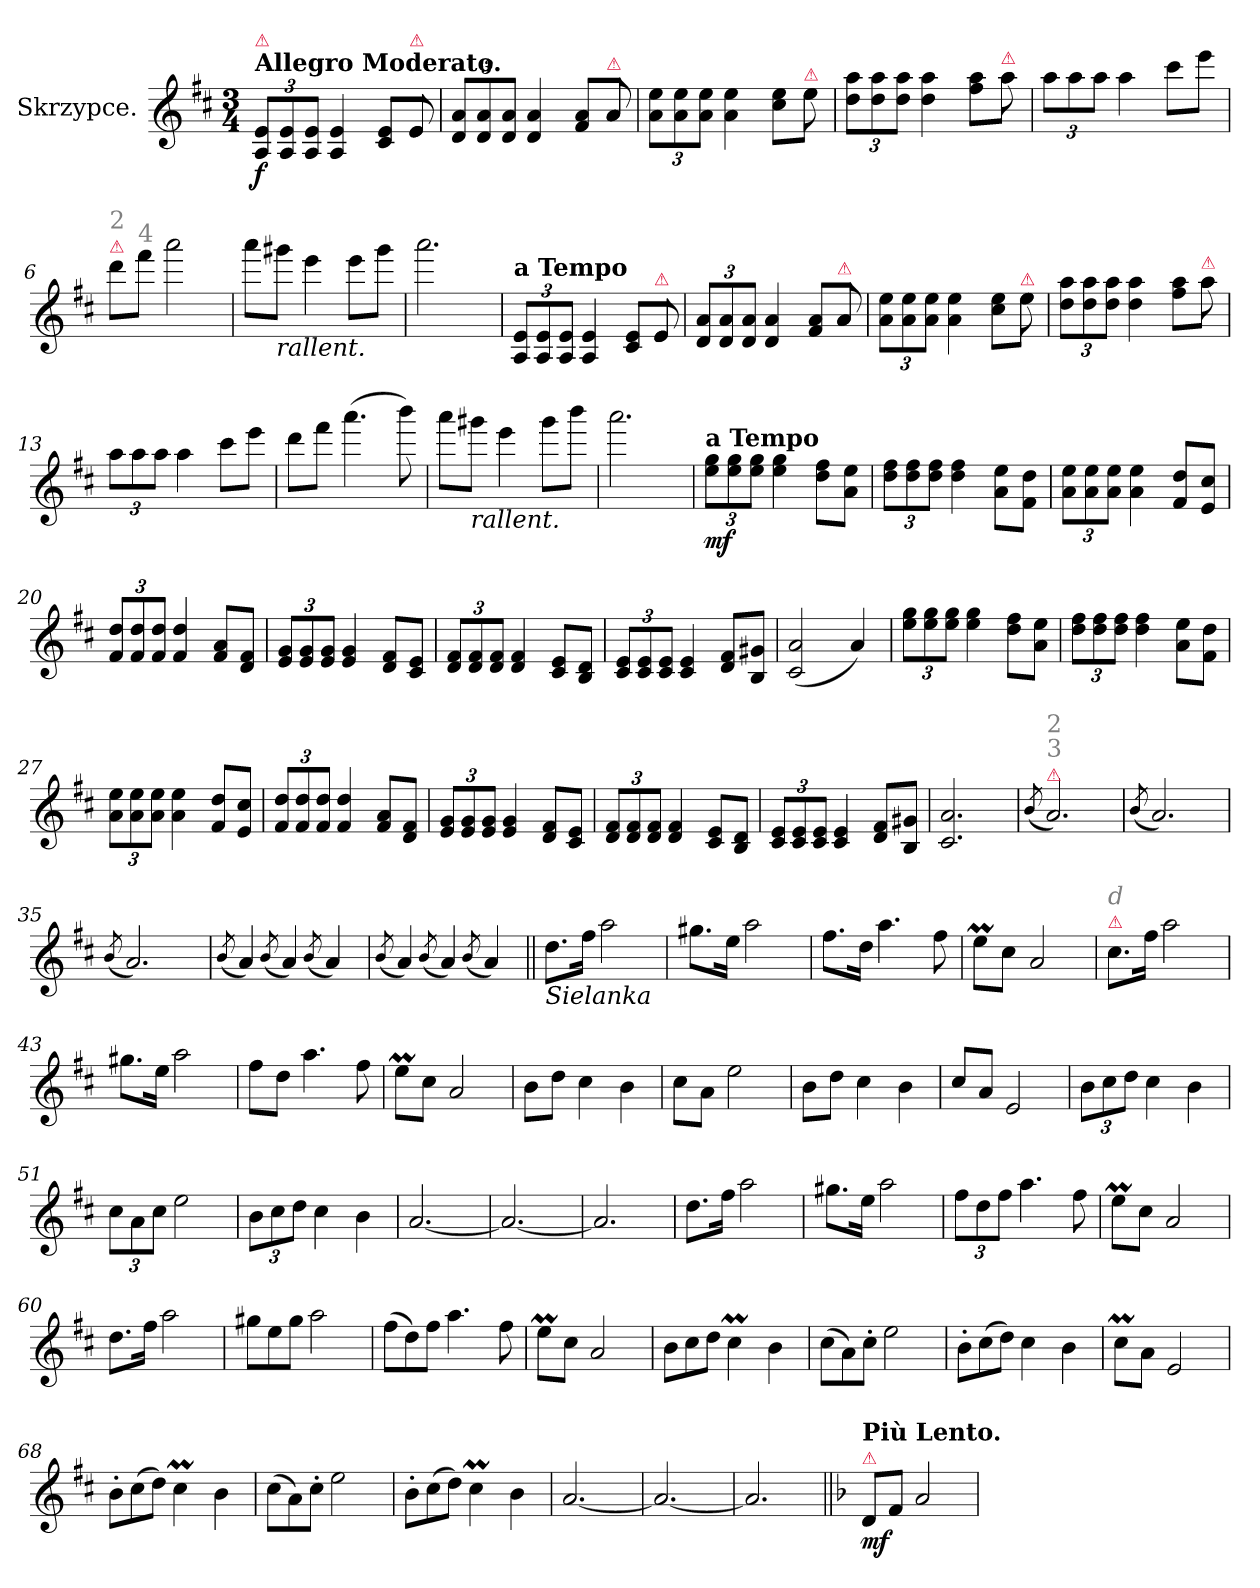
**kern	**dynam
*part1	*part1
*staff1	*staff1
*I"Skrzypce.	*
*clefG2	*
*k[f#c#]	*
*D:	*
*M3/4	*
=1	=1
*^	*
!LO:TX:a:B:t=Allegro Moderato.	!	!
!LO:TX:a:color=crimson:t=⚠	!	!
12A/ 12e/L	4ryy	f
12A/ 12e/	.	.
12A/ 12e/J	.	.
4A/ 4e/	4ryy	.
8c#/ 8e/L	8ryy	.
!LO:TX:a:color=crimson:t=⚠	!	!
8e/J	8e/	.
=2	=2	=2
12d/ 12a/L	4ryy	.
12d/ 12a/	.	.
12d/ 12a/J	.	.
4d/ 4a/	4ryy	.
8f#/ 8a/L	8ryy	.
!LO:TX:a:color=crimson:t=⚠	!	!
8a/J	8a/	.
=3	=3	=3
12a\ 12ee\L	4ryy	.
12a\ 12ee\	.	.
12a\ 12ee\J	.	.
4a\ 4ee\	4ryy	.
8cc#\ 8ee\L	8ryy	.
!LO:TX:a:color=crimson:t=⚠	!	!
8ee\J	8ee\	.
=4	=4	=4
12dd\ 12aa\L	4ryy	.
12dd\ 12aa\	.	.
12dd\ 12aa\J	.	.
4dd\ 4aa\	4ryy	.
8ff#\ 8aa\L	8ryy	.
!LO:TX:a:color=crimson:t=⚠	!	!
8aa\J	8aa\	.
*v	*v	*
=5	=5
12aa\L	.
12aa\	.
12aa\J	.
4aa\	.
8ccc#\L	.
8eee\J	.
=6	=6
!LO:TX:a:color=crimson:t=⚠	!
!LO:TX:a:color=grey:t=2	!
8ddd\L	.
!LO:TX:a:color=grey:t=4	!
8fff#\J	.
2aaa\	.
=7	=7
8aaa\L	.
!LO:TX:b:i:t=rallent.	!
8ggg#X\J	.
4eee\	.
8eee\L	.
8ggg#\J	.
=8	=8
2.aaa\	.
=9	=9
*^	*
!LO:TX:a:B:t=a Tempo	!	!
12A/ 12e/L	4ryy	.
12A/ 12e/	.	.
12A/ 12e/J	.	.
4A/ 4e/	4ryy	.
8c#/ 8e/L	8ryy	.
!LO:TX:a:color=crimson:t=⚠	!	!
8e/J	8e/	.
=10	=10	=10
12d/ 12a/L	4ryy	.
12d/ 12a/	.	.
12d/ 12a/J	.	.
4d/ 4a/	4ryy	.
8f#/ 8a/L	8ryy	.
!LO:TX:a:color=crimson:t=⚠	!	!
8a/J	8a/	.
=11	=11	=11
12a\ 12ee\L	4ryy	.
12a\ 12ee\	.	.
12a\ 12ee\J	.	.
4a\ 4ee\	4ryy	.
8cc#\ 8ee\L	8ryy	.
!LO:TX:a:color=crimson:t=⚠	!	!
8ee\J	8ee\	.
=12	=12	=12
12dd\ 12aa\L	4ryy	.
12dd\ 12aa\	.	.
12dd\ 12aa\J	.	.
4dd\ 4aa\	4ryy	.
8ff#\ 8aa\L	8ryy	.
!LO:TX:a:color=crimson:t=⚠	!	!
8aa\J	8aa\	.
*v	*v	*
=13	=13
12aa\L	.
12aa\	.
12aa\J	.
4aa\	.
8ccc#\L	.
8eee\J	.
=14	=14
8ddd\L	.
8fff#\J	.
(4.aaa\	.
8bbb\)	.
=15	=15
8aaa\L	.
!LO:TX:b:i:t=rallent.	!
8ggg#X\J	.
4eee\	.
8ggg#\L	.
8bbb\J	.
=16	=16
2.aaa\	.
=17	=17
!LO:TX:a:B:t=a Tempo	!
12ee\ 12gg\L	mf
12ee\ 12gg\	.
12ee\ 12gg\J	.
4ee\ 4gg\	.
8dd\ 8ff#\L	.
8a\ 8ee\J	.
=18	=18
12dd\ 12ff#\L	.
12dd\ 12ff#\	.
12dd\ 12ff#\J	.
4dd\ 4ff#\	.
8a\ 8ee\L	.
8f#\ 8dd\J	.
=19	=19
12a\ 12ee\L	.
12a\ 12ee\	.
12a\ 12ee\J	.
4a\ 4ee\	.
8f#/ 8dd/L	.
8e/ 8cc#/J	.
=20	=20
12f#/ 12dd/L	.
12f#/ 12dd/	.
12f#/ 12dd/J	.
4f#/ 4dd/	.
8f#/ 8a/L	.
8d/ 8f#/J	.
=21	=21
12e/ 12g/L	.
12e/ 12g/	.
12e/ 12g/J	.
4e/ 4g/	.
8d/ 8f#/L	.
8c#/ 8e/J	.
=22	=22
12d/ 12f#/L	.
12d/ 12f#/	.
12d/ 12f#/J	.
4d/ 4f#/	.
8c#/ 8e/L	.
8B/ 8d/J	.
=23	=23
12c#/ 12e/L	.
12c#/ 12e/	.
12c#/ 12e/J	.
4c#/ 4e/	.
8d/ 8f#/L	.
8B/ 8g#X/J	.
=24	=24
(2c#/ 2a/	.
4a/)	.
=25	=25
12ee\ 12gg\L	.
12ee\ 12gg\	.
12ee\ 12gg\J	.
4ee\ 4gg\	.
8dd\ 8ff#\L	.
8a\ 8ee\J	.
=26	=26
12dd\ 12ff#\L	.
12dd\ 12ff#\	.
12dd\ 12ff#\J	.
4dd\ 4ff#\	.
8a\ 8ee\L	.
8f#\ 8dd\J	.
=27	=27
12a\ 12ee\L	.
12a\ 12ee\	.
12a\ 12ee\J	.
4a\ 4ee\	.
8f#/ 8dd/L	.
8e/ 8cc#/J	.
=28	=28
12f#/ 12dd/L	.
12f#/ 12dd/	.
12f#/ 12dd/J	.
4f#/ 4dd/	.
8f#/ 8a/L	.
8d/ 8f#/J	.
=29	=29
12e/ 12g/L	.
12e/ 12g/	.
12e/ 12g/J	.
4e/ 4g/	.
8d/ 8f#/L	.
8c#/ 8e/J	.
=30	=30
12d/ 12f#/L	.
12d/ 12f#/	.
12d/ 12f#/J	.
4d/ 4f#/	.
8c#/ 8e/L	.
8B/ 8d/J	.
=31	=31
12c#/ 12e/L	.
12c#/ 12e/	.
12c#/ 12e/J	.
4c#/ 4e/	.
8d/ 8f#/L	.
8B/ 8g#X/J	.
=32	=32
2.c#/ 2.a/	.
=33	=33
(8qb/	.
!LO:TX:a:color=crimson:t=⚠	!
!LO:TX:a:color=grey:t=3	!
!LO:TX:a:color=grey:t=2	!
2.a/)	.
=34	=34
(8qb/	.
2.a/)	.
=35	=35
(8qb/	.
2.a/)	.
=36	=36
(8qb/	.
4a/)	.
(8qb/	.
4a/)	.
(8qb/	.
4a/)	.
=37	=37
(8qb/	.
4a/)	.
(8qb/	.
4a/)	.
(8qb/	.
4a/)	.
=38||	=38||
!LO:TX:b:i:t=Sielanka	!
8.dd\L	.
16ff#\Jk	.
2aa\	.
=39	=39
8.gg#X\L	.
16ee\Jk	.
2aa\	.
=40	=40
8.ff#\L	.
16dd\Jk	.
4.aa\	.
8ff#\	.
=41	=41
8eeM\L	.
8cc#\J	.
2a/	.
=42	=42
!LO:TX:a:color=crimson:t=⚠	!
!LO:TX:a:i:color=grey:t=d	!
8.cc#\L	.
16ff#\Jk	.
2aa\	.
=43	=43
8.gg#X\L	.
16ee\Jk	.
2aa\	.
=44	=44
8ff#\L	.
8dd\J	.
4.aa\	.
8ff#\	.
=45	=45
8eeM\L	.
8cc#\J	.
2a/	.
=46	=46
8b\L	.
8dd\J	.
4cc#\	.
4b\	.
=47	=47
8cc#\L	.
8a\J	.
2ee\	.
=48	=48
8b\L	.
8dd\J	.
4cc#\	.
4b\	.
=49	=49
8cc#/L	.
8a/J	.
2e/	.
=50	=50
12b\L	.
12cc#\	.
12dd\J	.
4cc#\	.
4b\	.
=51	=51
12cc#\L	.
12a\	.
12cc#\J	.
2ee\	.
=52	=52
12b\L	.
12cc#\	.
12dd\J	.
4cc#\	.
4b\	.
=53	=53
[2.a/	.
=54	=54
2.a/_	.
=55	=55
2.a/]	.
=56	=56
8.dd\L	.
16ff#\Jk	.
2aa\	.
=57	=57
8.gg#X\L	.
16ee\Jk	.
2aa\	.
=58	=58
12ff#\L	.
12dd\	.
12ff#\J	.
4.aa\	.
8ff#\	.
=59	=59
8eeM\L	.
8cc#\J	.
2a/	.
=60	=60
8.dd\L	.
16ff#\Jk	.
2aa\	.
=61	=61
*Xtuplet	*
12gg#X\L	.
12ee\	.
12gg#\J	.
2aa\	.
=62	=62
(12ff#\L	.
12dd\)	.
12ff#\J	.
4.aa\	.
8ff#\	.
=63	=63
8eeM\L	.
8cc#\J	.
2a/	.
=64	=64
12b\L	.
12cc#\	.
12dd\J	.
4cc#m\	.
4b\	.
=65	=65
(12cc#\L	.
12a\)	.
12cc#'\J	.
2ee\	.
=66	=66
12b'\L	.
(12cc#\	.
12dd\J)	.
4cc#\	.
4b\	.
=67	=67
8cc#m\L	.
8a\J	.
2e/	.
=68	=68
12b'\L	.
(12cc#\	.
12dd\J)	.
4cc#m\	.
4b\	.
=69	=69
(12cc#\L	.
12a\)	.
12cc#'\J	.
2ee\	.
=70	=70
12b'\L	.
(12cc#\	.
12dd\J)	.
4cc#m\	.
4b\	.
=71	=71
[2.a/	.
=72	=72
2.a/_	.
=73	=73
2.a/]	.
=74||	=74||
*k[b-]	*
!LO:TX:a:color=crimson:t=⚠	!
!LO:TX:a:B:t=Più Lento.	!
8d/L	mf
8f/J	.
2a/	.
=	=
*-	*-
